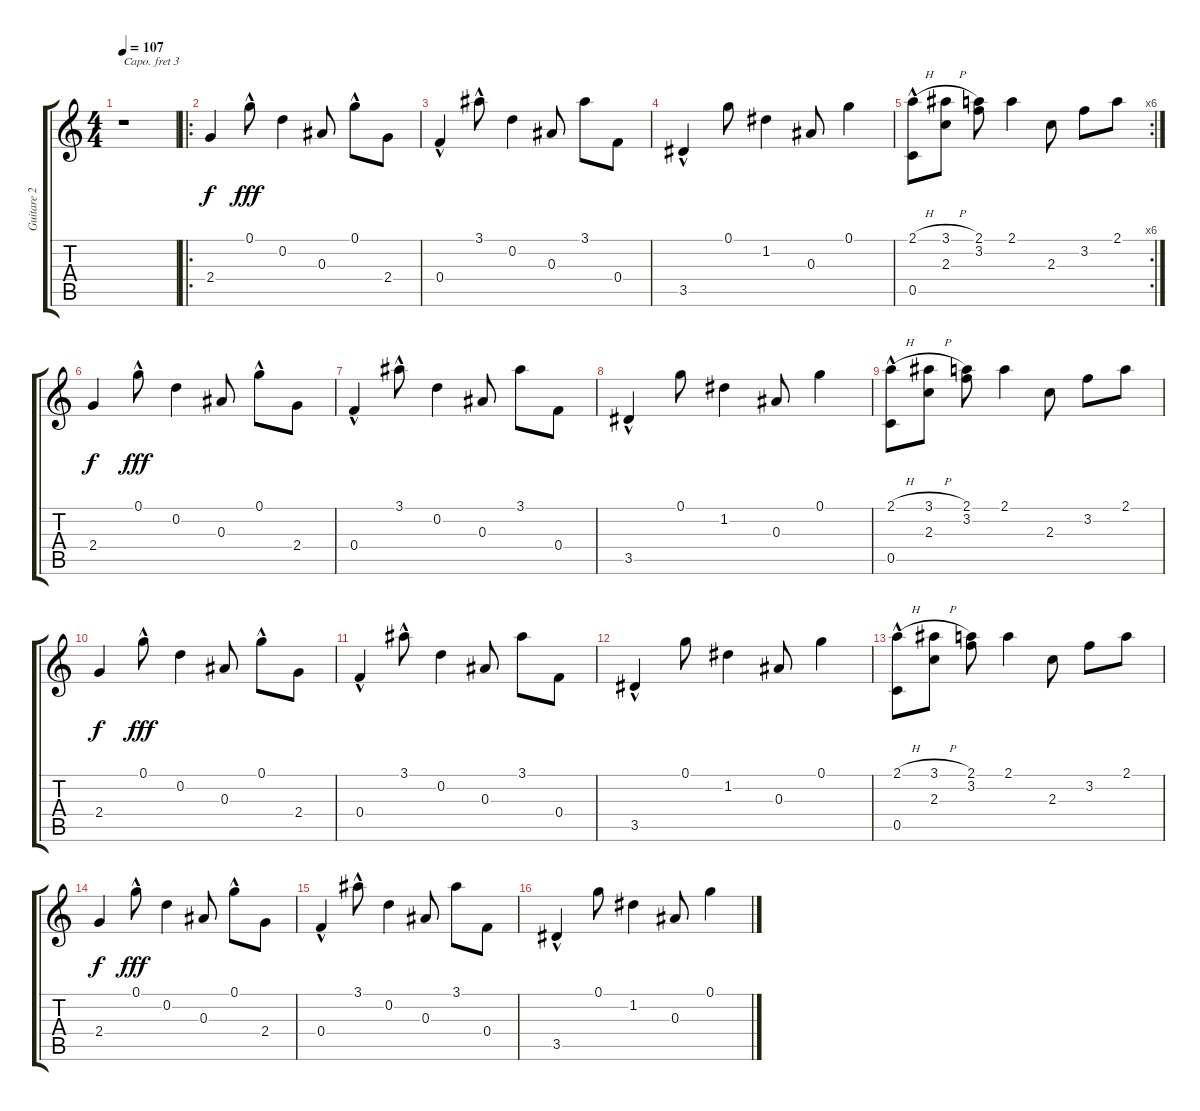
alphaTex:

\track ("Guitare 2" "Guitare 2") {instrument acousticguitarnylon}
\staff {score tabs}
\capo 3
\tuning (E4 B3 G3 D3 A2 E2) {hide}
\ts (4 4)
\tempo 107
\clef g2
\ks c
r.1{dy f instrument acousticguitarnylon} |
\ro
2.4.4 0.1{hac}.8{dy fff} 0.2.4 0.3.8 0.1{hac}.8 2.4.8 |
0.4{hac}.4 3.1{hac}.8 0.2.4 0.3.8 3.1.8 0.4.8 |
3.5{hac}.4 0.1.8 1.2.4 0.3.8 0.1.4 |
\rc 6
(2.1{h} 0.5{hac}).8 (3.1{h} 2.3).8 (2.1 3.2).8 2.1.4 2.3.8 3.2.8 2.1.8 |
2.4.4{dy f} 0.1{hac}.8{dy fff} 0.2.4 0.3.8 0.1{hac}.8 2.4.8 |
0.4{hac}.4 3.1{hac}.8 0.2.4 0.3.8 3.1.8 0.4.8 |
3.5{hac}.4 0.1.8 1.2.4 0.3.8 0.1.4 |
(2.1{h} 0.5{hac}).8 (3.1{h} 2.3).8 (2.1 3.2).8 2.1.4 2.3.8 3.2.8 2.1.8 |
2.4.4{dy f} 0.1{hac}.8{dy fff} 0.2.4 0.3.8 0.1{hac}.8 2.4.8 |
0.4{hac}.4 3.1{hac}.8 0.2.4 0.3.8 3.1.8 0.4.8 |
3.5{hac}.4 0.1.8 1.2.4 0.3.8 0.1.4 |
(2.1{h} 0.5{hac}).8 (3.1{h} 2.3).8 (2.1 3.2).8 2.1.4 2.3.8 3.2.8 2.1.8 |
2.4.4{dy f} 0.1{hac}.8{dy fff} 0.2.4 0.3.8 0.1{hac}.8 2.4.8 |
0.4{hac}.4 3.1{hac}.8 0.2.4 0.3.8 3.1.8 0.4.8 |
3.5{hac}.4 0.1.8 1.2.4 0.3.8 0.1.4
